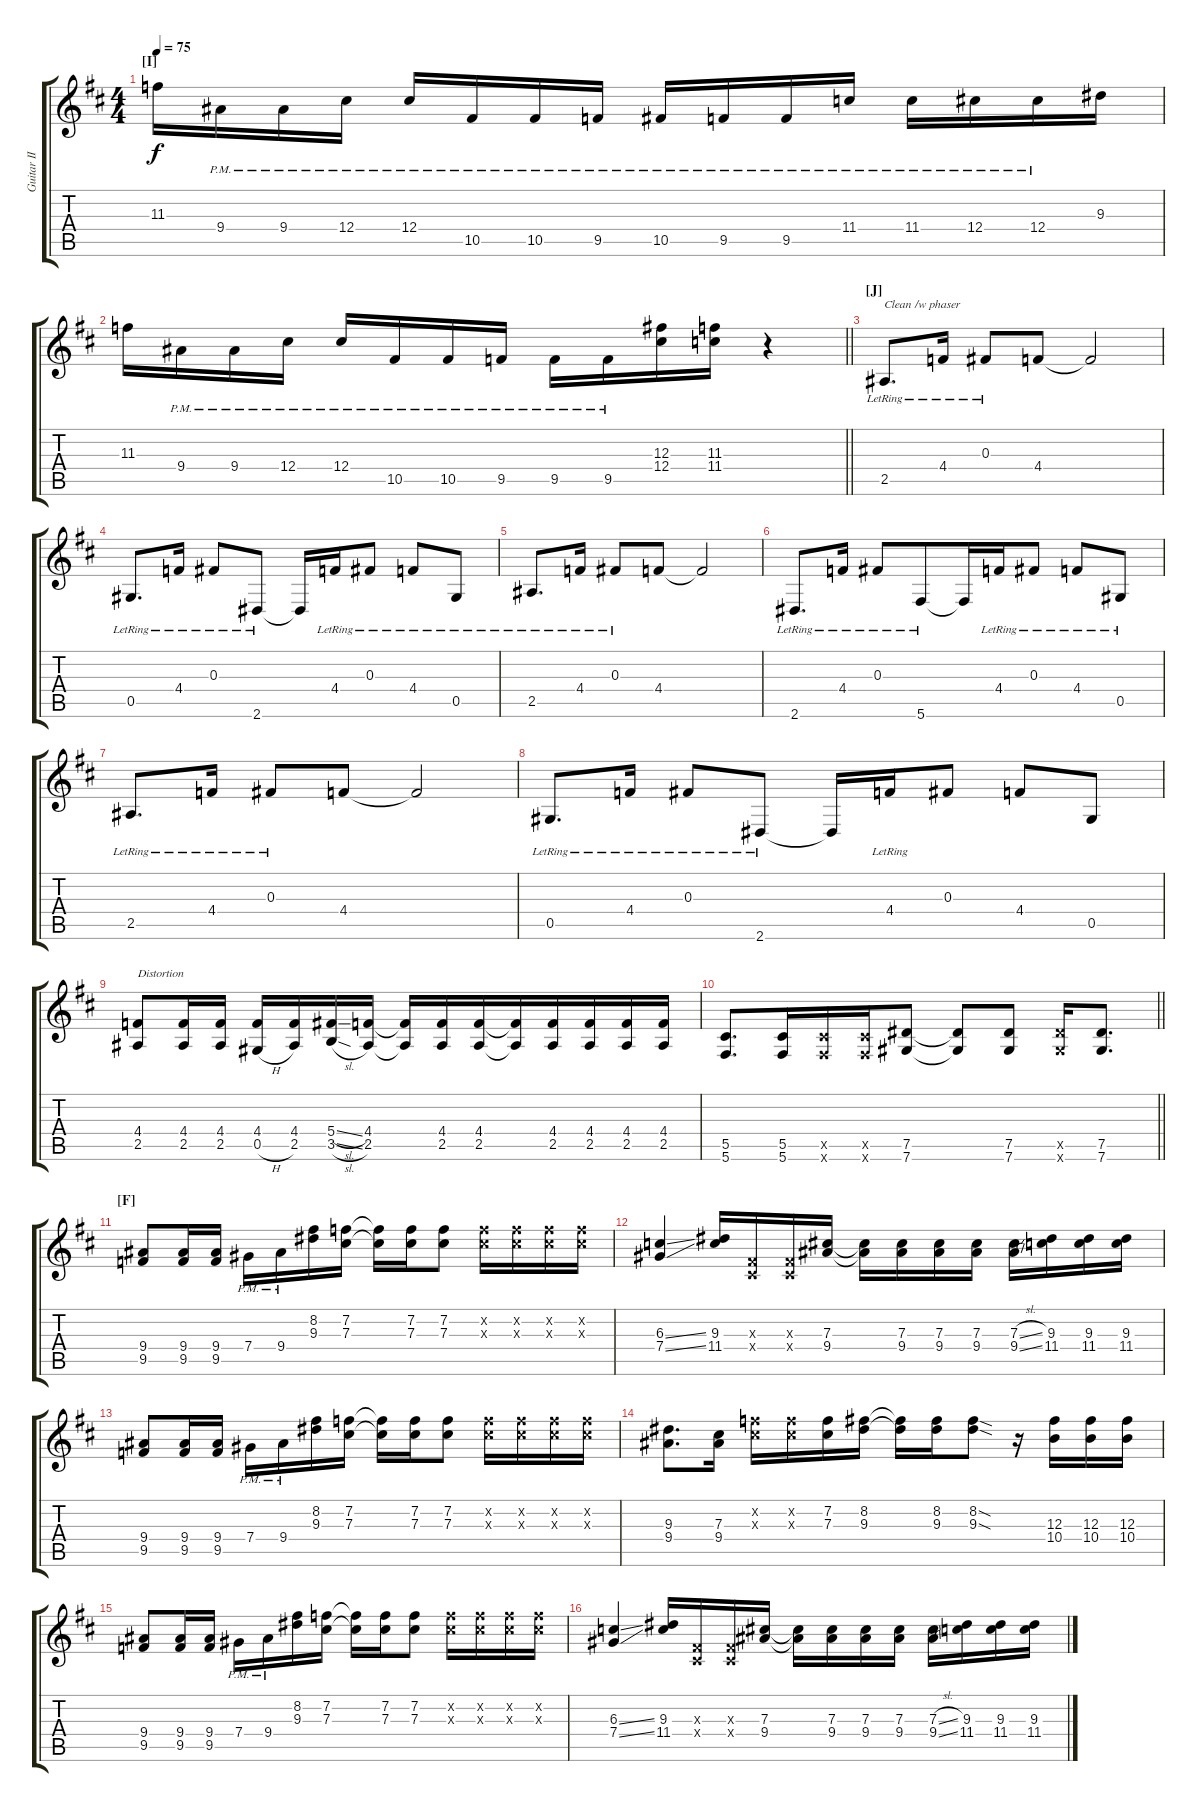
\track ("Guitar II" "Guitar II") {instrument overdrivenguitar}
\staff {score tabs}
\tuning (Eb4 Bb3 Gb3 Db3 Ab2 Db2) {hide}
\ts (4 4)
\section ("" "[I]")
\tempo 75
\clef g2
\ks bminor
11.3.16{dy f} 9.4{pm}.16 9.4{pm}.16 12.4{pm}.16 12.4{pm}.16 10.5{pm}.16 10.5{pm}.16 9.5{pm}.16 10.5{pm}.16 9.5{pm}.16 9.5{pm}.16 11.4{pm}.16 11.4{pm}.16 12.4{pm}.16 12.4{pm}.16 9.3.16 |
\barLineRight lightlight
11.3.16 9.4{pm}.16 9.4{pm}.16 12.4{pm}.16 12.4{pm}.16 10.5{pm}.16 10.5{pm}.16 9.5{pm}.16 9.5{pm}.16 9.5{pm}.16 (12.3 12.4).16 (11.3 11.4).16 r.4 |
\section ("" "[J]")
2.5{lr}.8{d txt "Clean /w phaser" instrument electricguitarclean} 4.4{lr}.16 0.3{lr}.8 4.4.8 4.4{t}.2 |
0.5{lr}.8{d} 4.4{lr}.16 0.3{lr}.8 2.6{lr}.8 2.6{t}.16 4.4{lr}.16 0.3{lr}.8 4.4{lr}.8 0.5{lr}.8 |
2.5{lr}.8{d} 4.4{lr}.16 0.3{lr}.8 4.4.8 4.4{t}.2 |
2.6{lr}.8{d} 4.4{lr}.16 0.3{lr}.8 5.6{lr}.8{beam merge} 5.6{t}.16 4.4{lr}.16 0.3{lr}.8 4.4{lr}.8 0.5{lr}.8 |
2.5{lr}.8{d} 4.4{lr}.16 0.3{lr}.8 4.4.8 4.4{t}.2 |
0.5{lr}.8{d} 4.4{lr}.16 0.3{lr}.8 2.6{lr}.8 2.6{t}.16 4.4{lr}.16 0.3.8 4.4.8{beam merge} 0.5.8 |
(4.4 2.5).8{txt "Distortion" instrument overdrivenguitar beam merge} (4.4 2.5).16 (4.4 2.5).16 (4.4 0.5{h}).16 (4.4 2.5).16 (5.4{sl} 3.5{sl}).16 (4.4 2.5).16 (4.4{t} 2.5{t}).16 (4.4 2.5).16 (4.4 2.5).16 (4.4{t} 2.5{t}).16{beam merge} (4.4 2.5).16 (4.4 2.5).16 (4.4 2.5).16{beam merge} (4.4 2.5).16 |
\barLineRight lightlight
(5.5 5.6).8{d} (5.5 5.6).16{beam merge} (5.5{x} 5.6{x}).16 (5.5{x} 5.6{x}).16 (7.5 7.6).8 (7.5{t} 7.6{t}).8 (7.5 7.6).8 (7.5{x} 7.6{x}).16 (7.5 7.6).8{d} |
\section ("" "[F]")
(9.4 9.5).8 (9.4 9.5).16 (9.4 9.5).16 7.4{pm}.16 9.4{pm}.16 (8.2 9.3).16 (7.2 7.3).16 (7.2{t} 7.3{t}).16 (7.2 7.3).16 (7.2 7.3).8 (7.2{x} 7.3{x}).16 (7.2{x} 7.3{x}).16 (7.2{x} 7.3{x}).16 (7.2{x} 7.3{x}).16 |
(6.3{ss} 7.4{ss}).4 (9.3 11.4).16 (0.3{x} 0.4{x}).16 (0.3{x} 0.4{x}).16 (7.3 9.4).16 (7.3{t} 9.4{t}).16 (7.3 9.4).16 (7.3 9.4).16 (7.3 9.4).16 (7.3{sl} 9.4{sl}).16 (9.3 11.4).16 (9.3 11.4).16 (9.3 11.4).16 |
(9.4 9.5).8 (9.4 9.5).16 (9.4 9.5).16 7.4{pm}.16 9.4{pm}.16 (8.2 9.3).16 (7.2 7.3).16 (7.2{t} 7.3{t}).16 (7.2 7.3).16 (7.2 7.3).8 (7.2{x} 7.3{x}).16 (7.2{x} 7.3{x}).16 (7.2{x} 7.3{x}).16 (7.2{x} 7.3{x}).16 |
(9.3 9.4).8{d} (7.3 9.4).16 (7.2{x} 7.3{x}).16 (7.2{x} 7.3{x}).16 (7.2 7.3).16 (8.2 9.3).16 (8.2{t} 9.3{t}).16 (8.2 9.3).16 (8.2{sod} 9.3{sod}).8 r.16 (12.3 10.4).16 (12.3 10.4).16{beam merge} (12.3 10.4).16 |
(9.4 9.5).8 (9.4 9.5).16 (9.4 9.5).16 7.4{pm}.16 9.4{pm}.16 (8.2 9.3).16 (7.2 7.3).16 (7.2{t} 7.3{t}).16 (7.2 7.3).16 (7.2 7.3).8 (7.2{x} 7.3{x}).16 (7.2{x} 7.3{x}).16 (7.2{x} 7.3{x}).16 (7.2{x} 7.3{x}).16 |
(6.3{ss} 7.4{ss}).4 (9.3 11.4).16 (0.3{x} 0.4{x}).16 (0.3{x} 0.4{x}).16 (7.3 9.4).16 (7.3{t} 9.4{t}).16 (7.3 9.4).16 (7.3 9.4).16 (7.3 9.4).16 (7.3{sl} 9.4{sl}).16 (9.3 11.4).16 (9.3 11.4).16 (9.3 11.4).16
